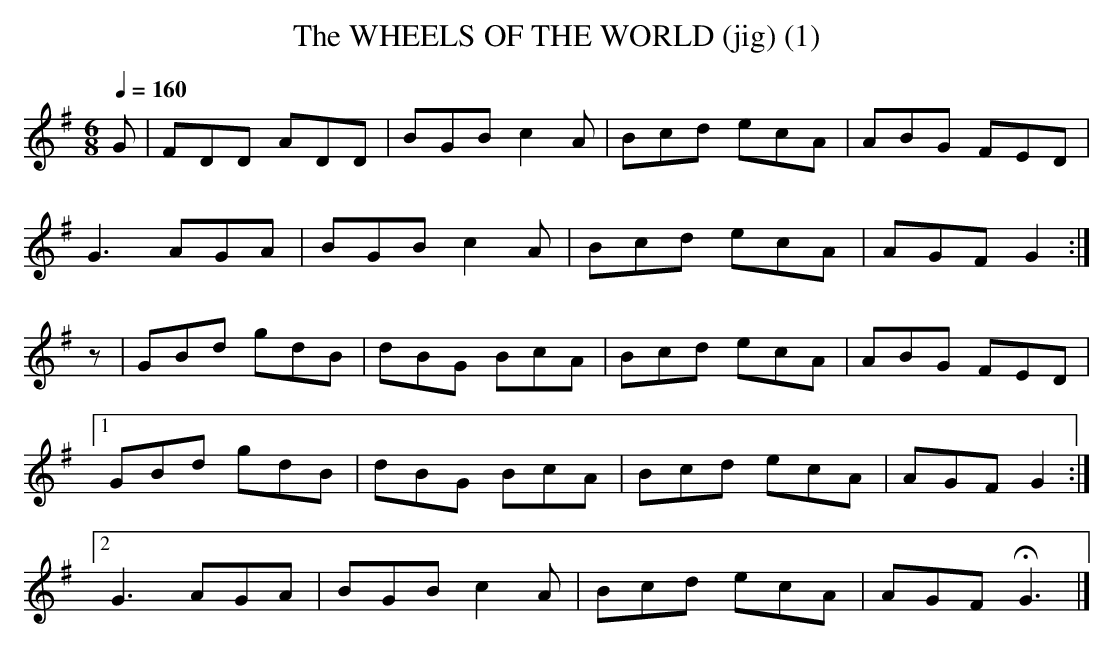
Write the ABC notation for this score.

X:1
T:WHEELS OF THE WORLD (jig) (1), The
Q:1/4=160
M:6/8
L:1/8
K:G
G|FDD ADD|BGB c2A|Bcd ecA|ABG FED|
G3 AGA|BGB c2A|Bcd ecA|AGF G2:|
z|GBd gdB|dBG BcA|Bcd ecA|ABG FED|
[1 GBd gdB|dBG BcA|Bcd ecA|AGF G2:|
[2 G3 AGA|BGB c2A|Bcd ecA|AGF HG3 |]
